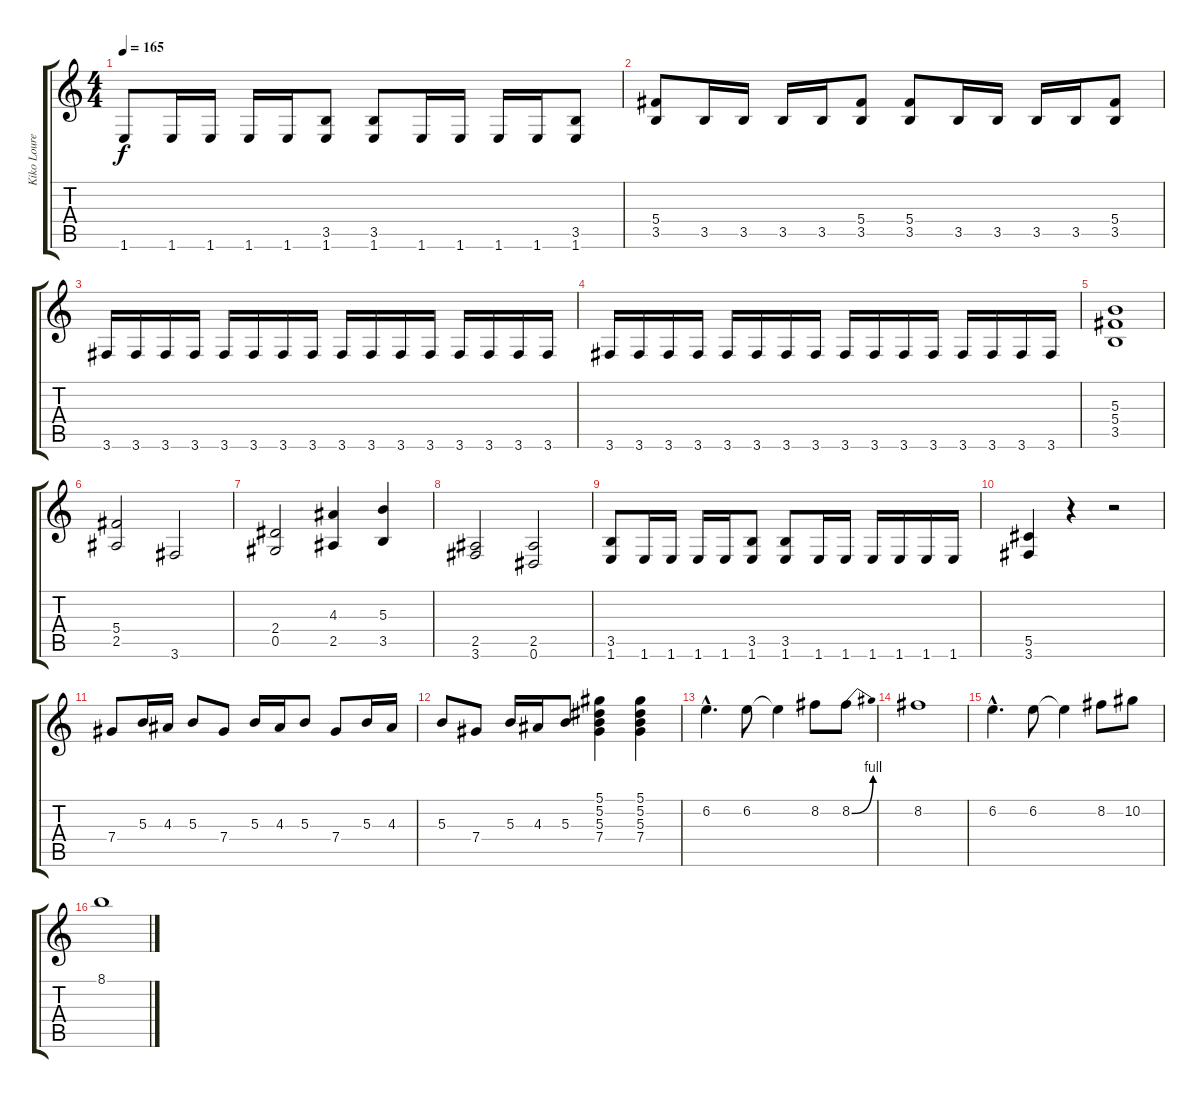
\track ("Kiko Loureiro" "Kiko Loure") {instrument distortionguitar}
\staff {score tabs}
\tuning (Eb4 Bb3 Gb3 Db3 Ab2 Eb2) {hide}
\ts (4 4)
\tempo 165
\clef g2
\ks c
1.6.8{dy f} 1.6.16 1.6.16 1.6.16 1.6.16 (3.5 1.6).8 (3.5 1.6).8 1.6.16 1.6.16 1.6.16 1.6.16 (3.5 1.6).8 |
(5.4 3.5).8 3.5.16 3.5.16 3.5.16 3.5.16 (5.4 3.5).8 (5.4 3.5).8 3.5.16 3.5.16 3.5.16 3.5.16 (5.4 3.5).8 |
3.6.16 3.6.16 3.6.16 3.6.16 3.6.16 3.6.16 3.6.16 3.6.16 3.6.16 3.6.16 3.6.16 3.6.16 3.6.16 3.6.16 3.6.16 3.6.16 |
3.6.16 3.6.16 3.6.16 3.6.16 3.6.16 3.6.16 3.6.16 3.6.16 3.6.16 3.6.16 3.6.16 3.6.16 3.6.16 3.6.16 3.6.16 3.6.16 |
(5.3 5.4 3.5).1 |
(5.4 2.5).2 3.6.2 |
(2.4 0.5).2 (4.3 2.5).4 (5.3 3.5).4 |
(2.5 3.6).2 (2.5 0.6).2 |
(3.5 1.6).8 1.6.16 1.6.16 1.6.16 1.6.16 (3.5 1.6).8 (3.5 1.6).8 1.6.16 1.6.16 1.6.16 1.6.16 1.6.16 1.6.16 |
(5.5 3.6).4 r.4 r.2 |
7.4.8 5.3.16 4.3.16 5.3.8 7.4.8 5.3.16 4.3.16 5.3.8 7.4.8 5.3.16 4.3.16 |
5.3.8 7.4.8 5.3.16 4.3.16 5.3.8 (5.1 5.2 5.3 7.4).4 (5.1 5.2 5.3 7.4).4 |
6.2{hac}.4{d} 6.2.8 6.2{t}.4 8.2.8 8.2{be (bend 0 0 60 4)}.8 |
8.2.1 |
6.2{hac}.4{d} 6.2.8 6.2{t}.4 8.2.8 10.2.8 |
8.1.1
